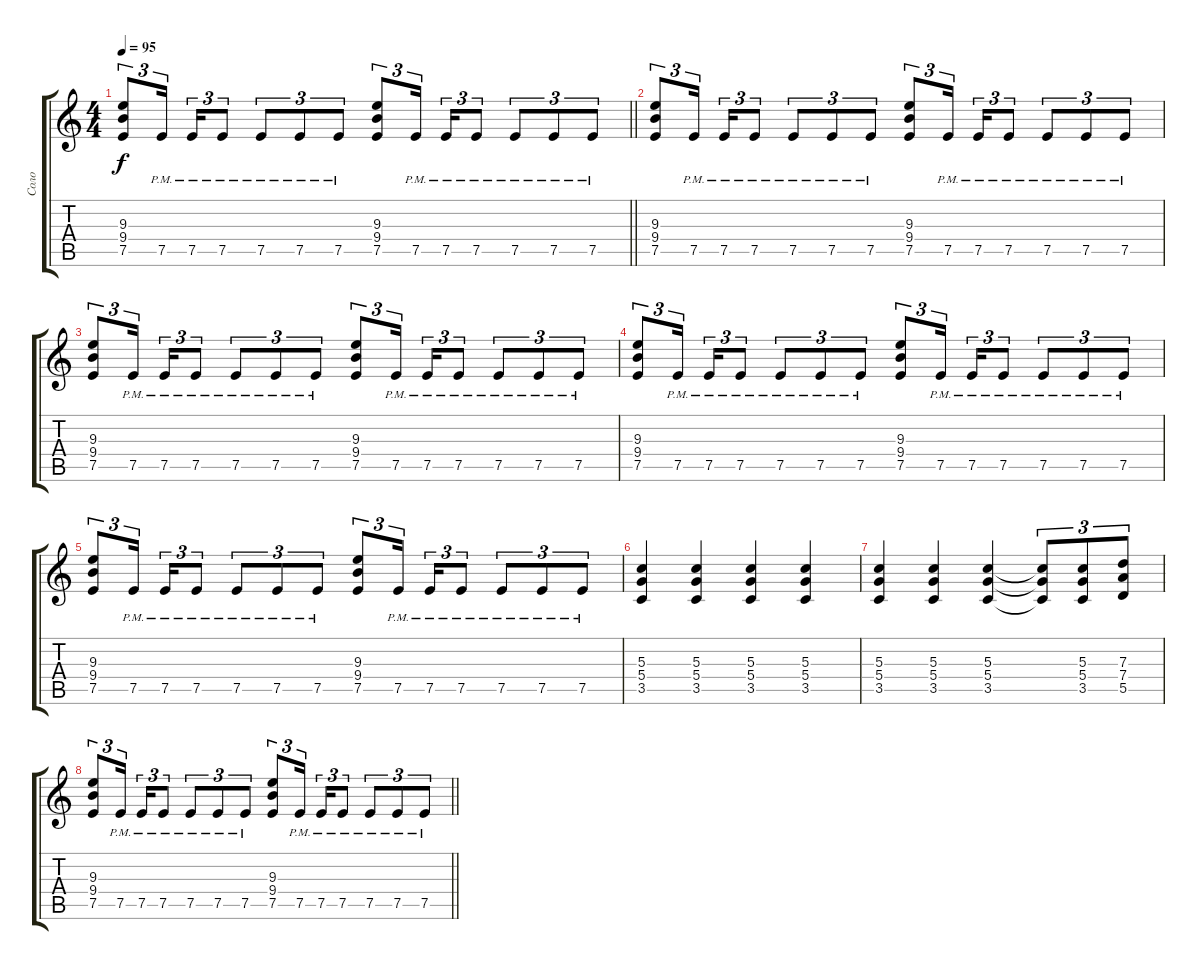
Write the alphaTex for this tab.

\track ("Соло" "Соло") {instrument distortionguitar}
\staff {score tabs}
\tuning (E4 B3 G3 D3 A2 E2) {hide}
\ts (4 4)
\tempo 95
\clef g2
\barLineRight lightlight
\ks c
(9.3 9.4 7.5).8{tu (3 2) dy f} 7.5{pm}.16{tu (3 2) beam splitsecondary} 7.5{pm}.16{tu (3 2)} 7.5{pm}.8{tu (3 2)} 7.5{pm}.8{tu (3 2)} 7.5{pm}.8{tu (3 2)} 7.5{pm}.8{tu (3 2)} (9.3 9.4 7.5).8{tu (3 2)} 7.5{pm}.16{tu (3 2) beam splitsecondary} 7.5{pm}.16{tu (3 2)} 7.5{pm}.8{tu (3 2)} 7.5{pm}.8{tu (3 2)} 7.5{pm}.8{tu (3 2)} 7.5{pm}.8{tu (3 2)} |
(9.3 9.4 7.5).8{tu (3 2)} 7.5{pm}.16{tu (3 2) beam splitsecondary} 7.5{pm}.16{tu (3 2)} 7.5{pm}.8{tu (3 2)} 7.5{pm}.8{tu (3 2)} 7.5{pm}.8{tu (3 2)} 7.5{pm}.8{tu (3 2)} (9.3 9.4 7.5).8{tu (3 2)} 7.5{pm}.16{tu (3 2) beam splitsecondary} 7.5{pm}.16{tu (3 2)} 7.5{pm}.8{tu (3 2)} 7.5{pm}.8{tu (3 2)} 7.5{pm}.8{tu (3 2)} 7.5{pm}.8{tu (3 2)} |
(9.3 9.4 7.5).8{tu (3 2)} 7.5{pm}.16{tu (3 2) beam splitsecondary} 7.5{pm}.16{tu (3 2)} 7.5{pm}.8{tu (3 2)} 7.5{pm}.8{tu (3 2)} 7.5{pm}.8{tu (3 2)} 7.5{pm}.8{tu (3 2)} (9.3 9.4 7.5).8{tu (3 2)} 7.5{pm}.16{tu (3 2) beam splitsecondary} 7.5{pm}.16{tu (3 2)} 7.5{pm}.8{tu (3 2)} 7.5{pm}.8{tu (3 2)} 7.5{pm}.8{tu (3 2)} 7.5{pm}.8{tu (3 2)} |
(9.3 9.4 7.5).8{tu (3 2)} 7.5{pm}.16{tu (3 2) beam splitsecondary} 7.5{pm}.16{tu (3 2)} 7.5{pm}.8{tu (3 2)} 7.5{pm}.8{tu (3 2)} 7.5{pm}.8{tu (3 2)} 7.5{pm}.8{tu (3 2)} (9.3 9.4 7.5).8{tu (3 2)} 7.5{pm}.16{tu (3 2) beam splitsecondary} 7.5{pm}.16{tu (3 2)} 7.5{pm}.8{tu (3 2)} 7.5{pm}.8{tu (3 2)} 7.5{pm}.8{tu (3 2)} 7.5{pm}.8{tu (3 2)} |
(9.3 9.4 7.5).8{tu (3 2)} 7.5{pm}.16{tu (3 2) beam splitsecondary} 7.5{pm}.16{tu (3 2)} 7.5{pm}.8{tu (3 2)} 7.5{pm}.8{tu (3 2)} 7.5{pm}.8{tu (3 2)} 7.5{pm}.8{tu (3 2)} (9.3 9.4 7.5).8{tu (3 2)} 7.5{pm}.16{tu (3 2) beam splitsecondary} 7.5{pm}.16{tu (3 2)} 7.5{pm}.8{tu (3 2)} 7.5{pm}.8{tu (3 2)} 7.5{pm}.8{tu (3 2)} 7.5{pm}.8{tu (3 2)} |
(5.3 5.4 3.5).4 (5.3 5.4 3.5).4 (5.3 5.4 3.5).4 (5.3 5.4 3.5).4 |
(5.3 5.4 3.5).4 (5.3 5.4 3.5).4 (5.3 5.4 3.5).4 (5.3{t} 5.4{t} 3.5{t}).8{tu (3 2)} (5.3 5.4 3.5).8{tu (3 2)} (7.3 7.4 5.5).8{tu (3 2)} |
\barLineRight lightlight
(9.3 9.4 7.5).8{tu (3 2)} 7.5{pm}.16{tu (3 2) beam splitsecondary} 7.5{pm}.16{tu (3 2)} 7.5{pm}.8{tu (3 2)} 7.5{pm}.8{tu (3 2)} 7.5{pm}.8{tu (3 2)} 7.5{pm}.8{tu (3 2)} (9.3 9.4 7.5).8{tu (3 2)} 7.5{pm}.16{tu (3 2) beam splitsecondary} 7.5{pm}.16{tu (3 2)} 7.5{pm}.8{tu (3 2)} 7.5{pm}.8{tu (3 2)} 7.5{pm}.8{tu (3 2)} 7.5{pm}.8{tu (3 2)}
